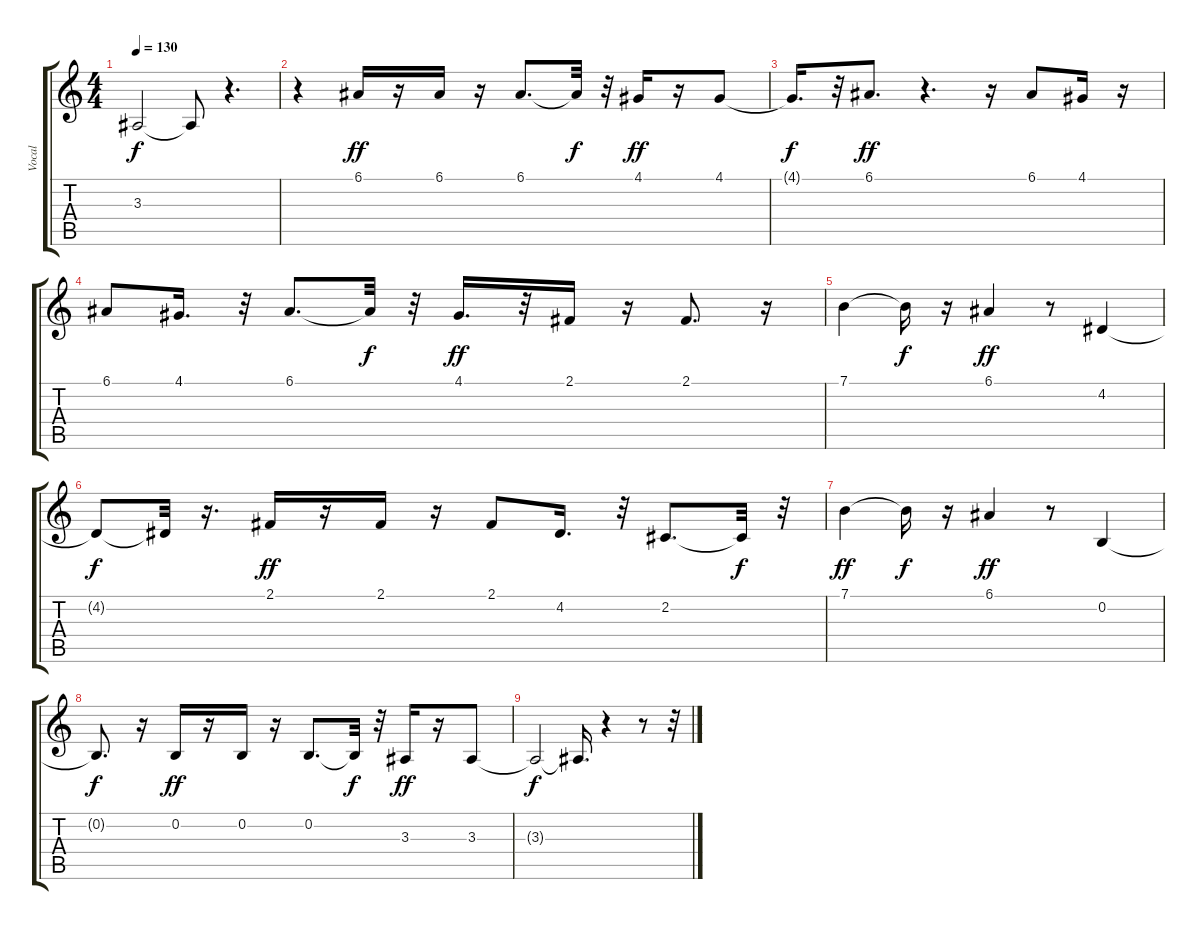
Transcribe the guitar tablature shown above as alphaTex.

\track ("Vocal" "Vocal") {instrument altosax}
\staff {score tabs}
\tuning (E4 B3 G3 D3 A2 E2) {hide}
\ts (4 4)
\tempo 130
\clef g2
\ks c
3.3{t}.2{dy f} 3.3{t}.8 r.4{d} |
r.4 6.1.16{dy ff} r.16 6.1.16 r.16 6.1.8{d} 6.1{t}.32{dy f} r.32 4.1.16{dy ff} r.16 4.1.8 |
4.1{t}.16{d dy f} r.32 6.1.8{d dy ff} r.4{d} r.16 6.1.8 4.1.16 r.16 |
6.1.8 4.1.16{d} r.32 6.1.8{d} 6.1{t}.32{dy f} r.32 4.1.16{d dy ff} r.32 2.1.16 r.16 2.1.8{d} r.16 |
7.1.4 7.1{t}.16{dy f} r.16 6.1.4{dy ff} r.8 4.2.4 |
4.2{t}.8{dy f} 4.2{t}.32 r.16{d} 2.1.16{dy ff} r.16 2.1.16 r.16 2.1.8 4.2.16{d} r.32 2.2.8{d} 2.2{t}.32{dy f} r.32 |
7.1.4{dy ff} 7.1{t}.16{dy f} r.16 6.1.4{dy ff} r.8 0.2.4 |
0.2{t}.8{d dy f} r.16 0.2.16{dy ff} r.16 0.2.16 r.16 0.2.8{d} 0.2{t}.32{dy f} r.32 3.3.16{dy ff} r.16 3.3.8 |
3.3{t}.2{dy f} 3.3{t}.16{d} r.4 r.8 r.32
